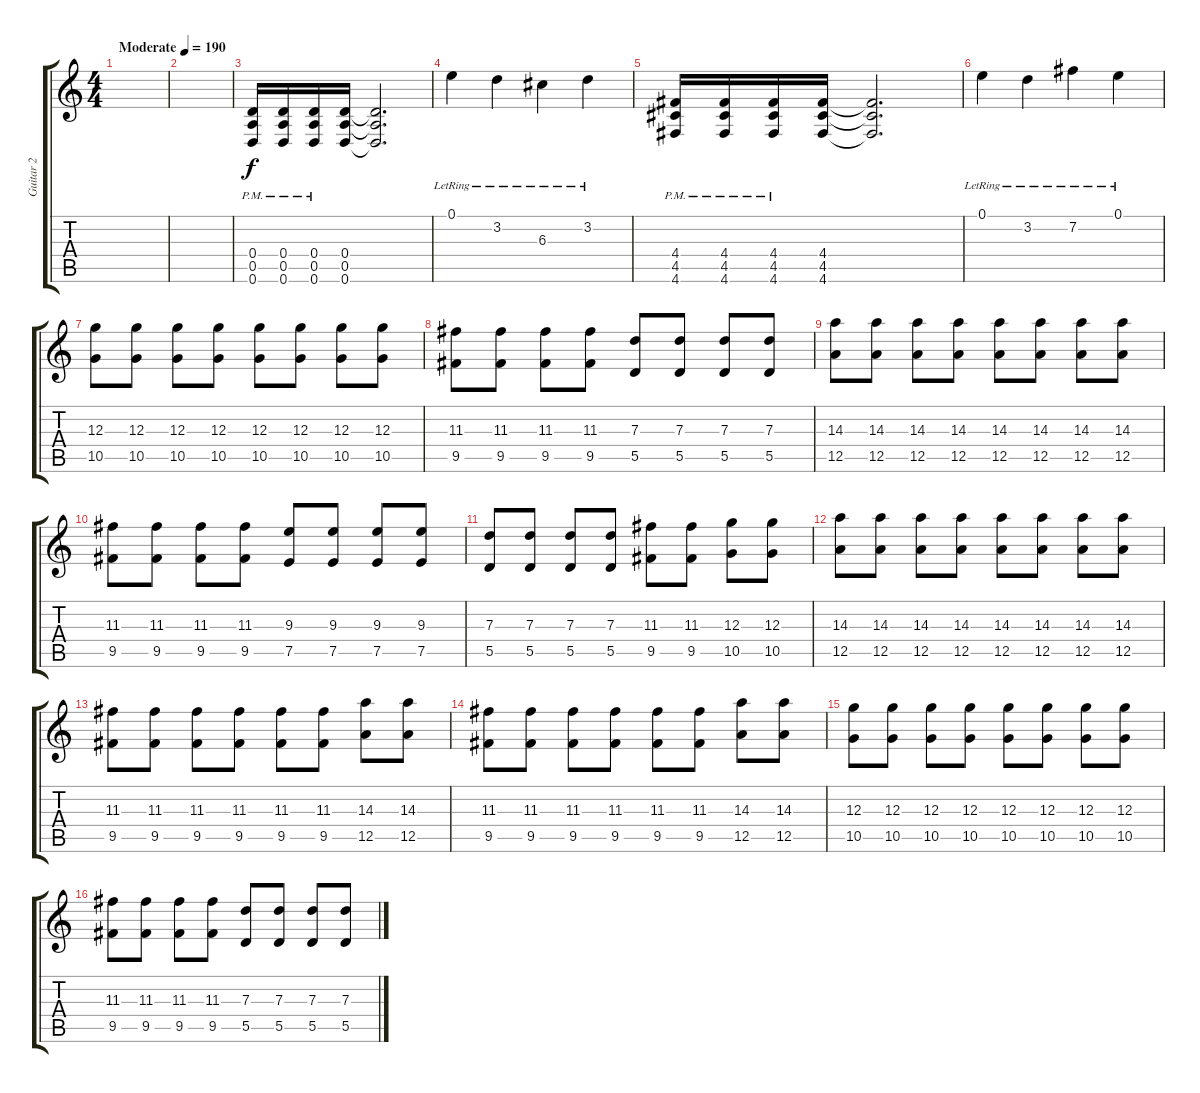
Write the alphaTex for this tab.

\track ("Guitar 2" "Guitar 2") {instrument distortionguitar}
\staff {score tabs}
\tuning (E4 B3 G3 D3 A2 D2) {hide}
\ts (4 4)
\tempo (190 "Moderate")
\clef g2
\ks c
|
|
(0.4{pm} 0.5{pm} 0.6{pm}).16 (0.4{pm} 0.5{pm} 0.6{pm}).16 (0.4{pm} 0.5{pm} 0.6{pm}).16 (0.4 0.5 0.6).16 (0.4{t} 0.5{t} 0.6{t}).2{d} |
0.1{lr}.4 3.2{lr}.4 6.3{lr}.4 3.2{lr}.4 |
(4.4{pm} 4.5{pm} 4.6{pm}).16 (4.4{pm} 4.5{pm} 4.6{pm}).16 (4.4{pm} 4.5{pm} 4.6{pm}).16 (4.4 4.5 4.6).16 (4.4{t} 4.5{t} 4.6{t}).2{d} |
0.1{lr}.4 3.2{lr}.4 7.2{lr}.4 0.1{lr}.4 |
(12.3 10.5).8 (12.3 10.5).8 (12.3 10.5).8 (12.3 10.5).8 (12.3 10.5).8 (12.3 10.5).8 (12.3 10.5).8 (12.3 10.5).8 |
(11.3 9.5).8 (11.3 9.5).8 (11.3 9.5).8 (11.3 9.5).8 (7.3 5.5).8 (7.3 5.5).8 (7.3 5.5).8 (7.3 5.5).8 |
(14.3 12.5).8 (14.3 12.5).8 (14.3 12.5).8 (14.3 12.5).8 (14.3 12.5).8 (14.3 12.5).8 (14.3 12.5).8 (14.3 12.5).8 |
(11.3 9.5).8 (11.3 9.5).8 (11.3 9.5).8 (11.3 9.5).8 (9.3 7.5).8 (9.3 7.5).8 (9.3 7.5).8 (9.3 7.5).8 |
(7.3 5.5).8 (7.3 5.5).8 (7.3 5.5).8 (7.3 5.5).8 (11.3 9.5).8 (11.3 9.5).8 (12.3 10.5).8 (12.3 10.5).8 |
(14.3 12.5).8 (14.3 12.5).8 (14.3 12.5).8 (14.3 12.5).8 (14.3 12.5).8 (14.3 12.5).8 (14.3 12.5).8 (14.3 12.5).8 |
(11.3 9.5).8 (11.3 9.5).8 (11.3 9.5).8 (11.3 9.5).8 (11.3 9.5).8 (11.3 9.5).8 (14.3 12.5).8 (14.3 12.5).8 |
(11.3 9.5).8 (11.3 9.5).8 (11.3 9.5).8 (11.3 9.5).8 (11.3 9.5).8 (11.3 9.5).8 (14.3 12.5).8 (14.3 12.5).8 |
(12.3 10.5).8 (12.3 10.5).8 (12.3 10.5).8 (12.3 10.5).8 (12.3 10.5).8 (12.3 10.5).8 (12.3 10.5).8 (12.3 10.5).8 |
(11.3 9.5).8 (11.3 9.5).8 (11.3 9.5).8 (11.3 9.5).8 (7.3 5.5).8 (7.3 5.5).8 (7.3 5.5).8 (7.3 5.5).8
